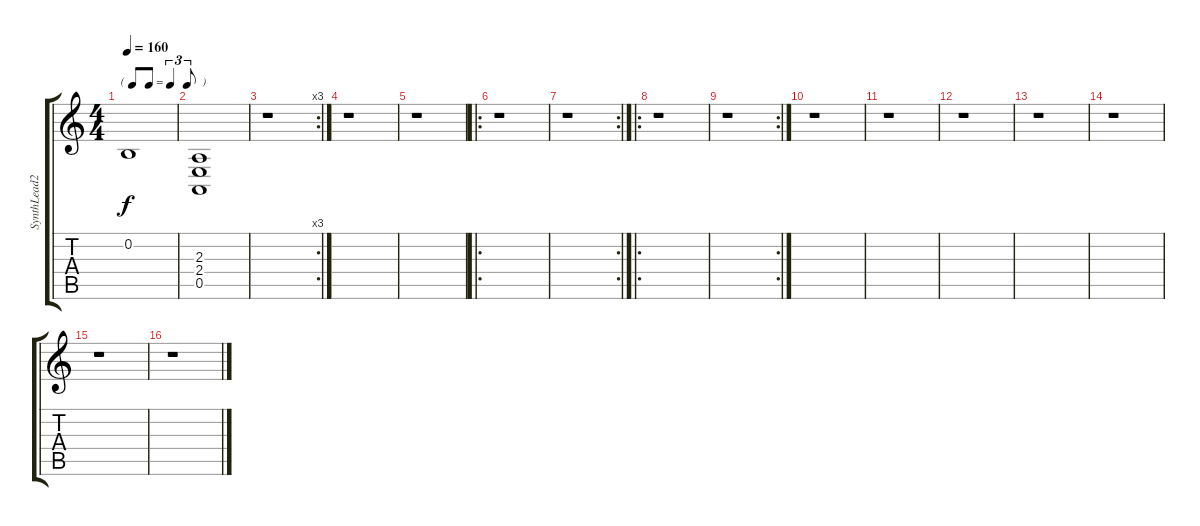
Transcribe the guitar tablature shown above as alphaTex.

\track ("SynthLead2" "SynthLead2") {instrument lead2sawtooth}
\staff {score tabs}
\tuning (E4 B3 G3 D3 A2 E2) {hide}
\ts (4 4)
\tf triplet8th
\tempo 160
\clef g2
\ks c
0.2.1{dy f} |
(2.3 2.4 0.5).1 |
\rc 3
r.1 |
r.1 |
r.1 |
\ro
r.1 |
\rc 2
r.1 |
\ro
r.1 |
\rc 2
r.1 |
r.1 |
r.1 |
r.1 |
r.1 |
r.1 |
r.1 |
r.1
